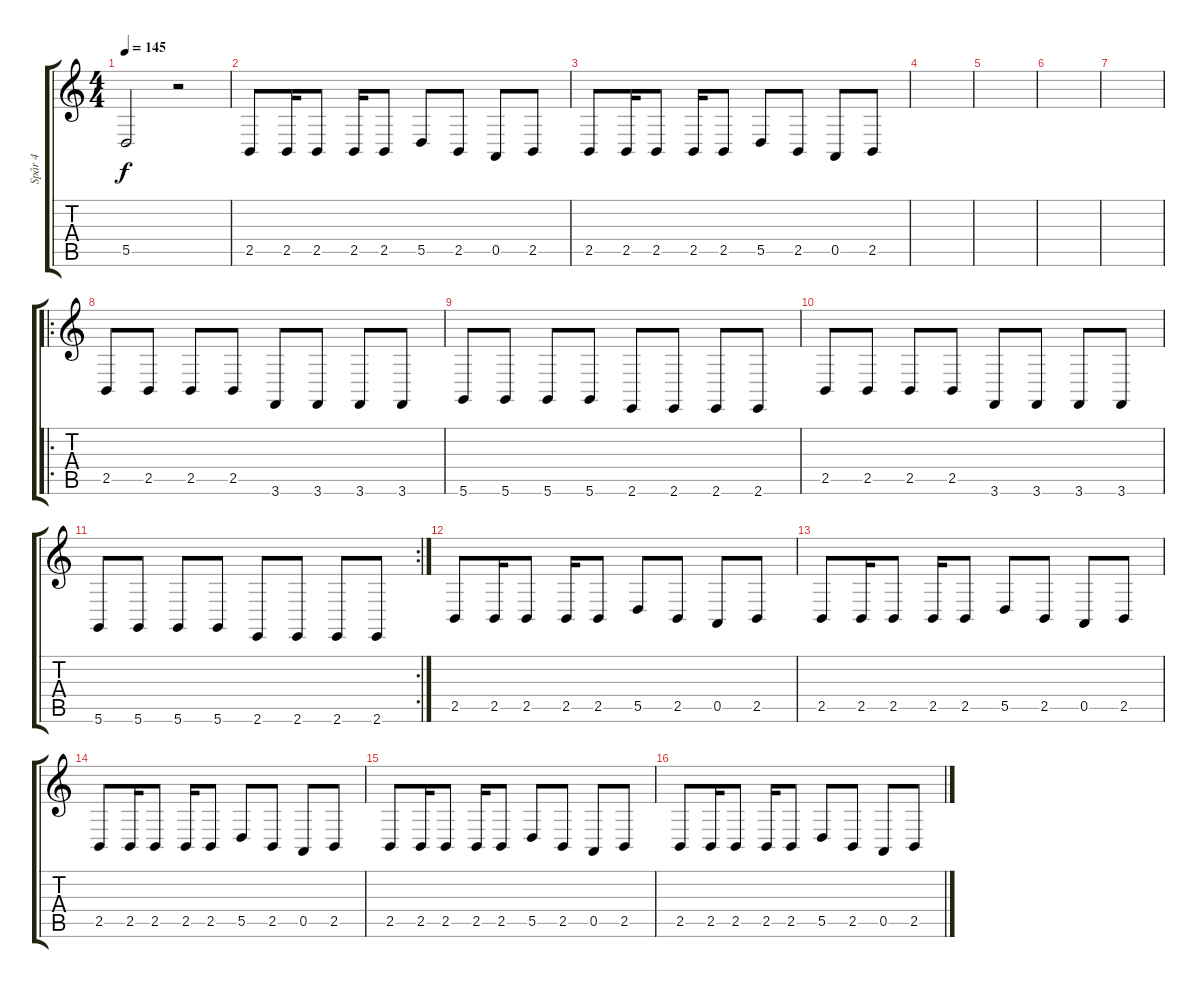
\track ("Spår 4" "Spår 4") {instrument sitar}
\staff {score tabs}
\tuning (E4 B3 G3 D3 A2 D2) {hide}
\ts (4 4)
\tempo 145
\clef g2
\ks c
5.5.2{dy f} r.2 |
2.5.8 2.5.16 2.5.8 2.5.16 2.5.8 5.5.8 2.5.8 0.5.8 2.5.8 |
2.5.8 2.5.16 2.5.8 2.5.16 2.5.8 5.5.8 2.5.8 0.5.8 2.5.8 |
|
|
|
|
\ro
2.5.8 2.5.8 2.5.8 2.5.8 3.6.8 3.6.8 3.6.8 3.6.8 |
5.6.8 5.6.8 5.6.8 5.6.8 2.6.8 2.6.8 2.6.8 2.6.8 |
2.5.8 2.5.8 2.5.8 2.5.8 3.6.8 3.6.8 3.6.8 3.6.8 |
\rc 2
5.6.8 5.6.8 5.6.8 5.6.8 2.6.8 2.6.8 2.6.8 2.6.8 |
2.5.8 2.5.16 2.5.8 2.5.16 2.5.8 5.5.8 2.5.8 0.5.8 2.5.8 |
2.5.8 2.5.16 2.5.8 2.5.16 2.5.8 5.5.8 2.5.8 0.5.8 2.5.8 |
2.5.8 2.5.16 2.5.8 2.5.16 2.5.8 5.5.8 2.5.8 0.5.8 2.5.8 |
2.5.8 2.5.16 2.5.8 2.5.16 2.5.8 5.5.8 2.5.8 0.5.8 2.5.8 |
2.5.8 2.5.16 2.5.8 2.5.16 2.5.8 5.5.8 2.5.8 0.5.8 2.5.8
